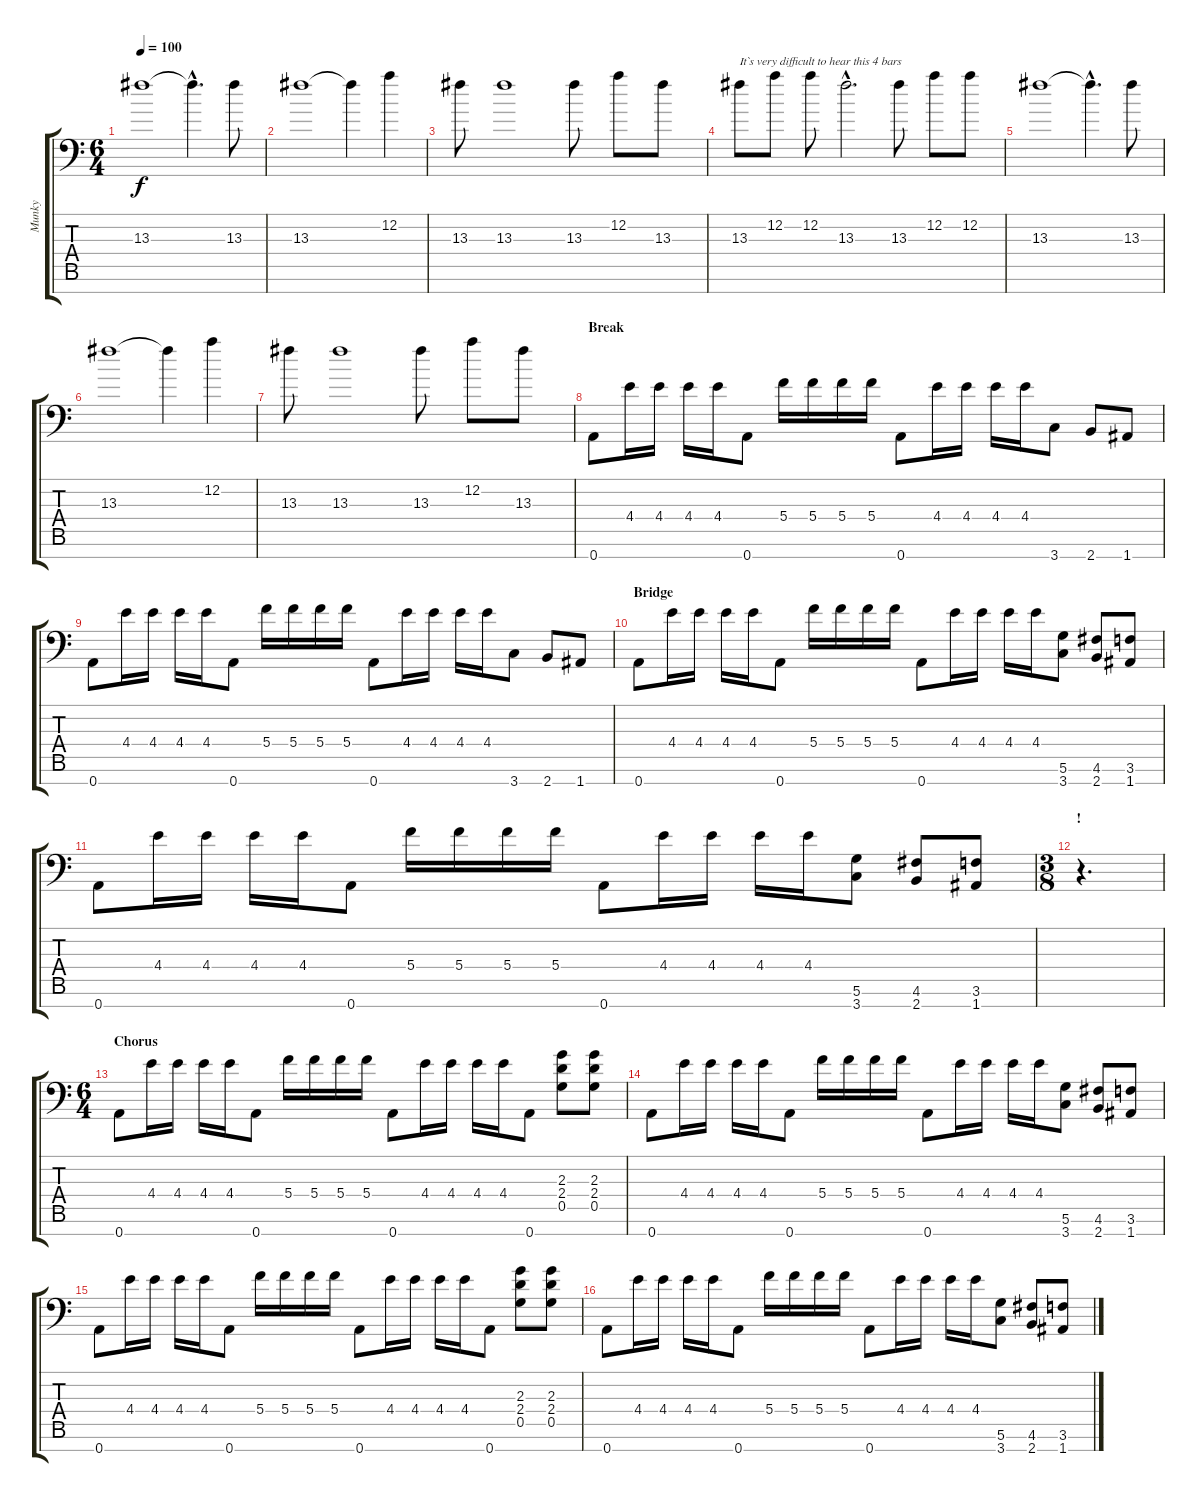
\track ("Munky" "Munky") {instrument overdrivenguitar}
\staff {score tabs}
\tuning (D4 A3 F3 C3 G2 D2 A1) {hide}
\ts (6 4)
\tempo 100
\clef f4
\ks c
13.3.1{dy f} 13.3{hac t}.4{d} 13.3.8 |
13.3.1 13.3{t}.4 12.2.4 |
13.3.8 13.3.1 13.3.8 12.2.8 13.3.8 |
13.3.8{txt "It`s very difficult to hear this 4 bars" volume 6} 12.2.8 12.2.8 13.3{hac}.2{d} 13.3.8 12.2.8 12.2.8 |
13.3.1 13.3{hac t}.4{d} 13.3.8 |
13.3.1 13.3{t}.4 12.2.4 |
13.3.8 13.3.1 13.3.8 12.2.8 13.3.8 |
\section ("" "Break")
0.7.8{volume 10 balance 8} 4.4.16 4.4.16 4.4.16 4.4.16 0.7.8 5.4.16 5.4.16 5.4.16 5.4.16 0.7.8 4.4.16 4.4.16 4.4.16 4.4.16 3.7.8 2.7.8 1.7.8 |
0.7.8 4.4.16 4.4.16 4.4.16 4.4.16 0.7.8 5.4.16 5.4.16 5.4.16 5.4.16 0.7.8 4.4.16 4.4.16 4.4.16 4.4.16 3.7.8 2.7.8 1.7.8 |
\section ("" "Bridge")
0.7.8{volume 12 balance 16 instrument overdrivenguitar} 4.4.16 4.4.16 4.4.16 4.4.16 0.7.8 5.4.16 5.4.16 5.4.16 5.4.16 0.7.8 4.4.16 4.4.16 4.4.16 4.4.16 (5.6 3.7).8 (4.6 2.7).8 (3.6 1.7).8 |
0.7.8 4.4.16 4.4.16 4.4.16 4.4.16 0.7.8 5.4.16 5.4.16 5.4.16 5.4.16 0.7.8 4.4.16 4.4.16 4.4.16 4.4.16 (5.6 3.7).8 (4.6 2.7).8 (3.6 1.7).8 |
\ts (3 8)
\section ("" "!")
r.4{d} |
\ts (6 4)
\section ("" "Chorus")
0.7.8 4.4.16 4.4.16 4.4.16 4.4.16 0.7.8 5.4.16 5.4.16 5.4.16 5.4.16 0.7.8 4.4.16 4.4.16 4.4.16 4.4.16 0.7.8 (2.3 2.4 0.5).8 (2.3 2.4 0.5).8 |
0.7.8 4.4.16 4.4.16 4.4.16 4.4.16 0.7.8 5.4.16 5.4.16 5.4.16 5.4.16 0.7.8 4.4.16 4.4.16 4.4.16 4.4.16 (5.6 3.7).8 (4.6 2.7).8 (3.6 1.7).8 |
0.7.8 4.4.16 4.4.16 4.4.16 4.4.16 0.7.8 5.4.16 5.4.16 5.4.16 5.4.16 0.7.8 4.4.16 4.4.16 4.4.16 4.4.16 0.7.8 (2.3 2.4 0.5).8 (2.3 2.4 0.5).8 |
0.7.8 4.4.16 4.4.16 4.4.16 4.4.16 0.7.8 5.4.16 5.4.16 5.4.16 5.4.16 0.7.8 4.4.16 4.4.16 4.4.16 4.4.16 (5.6 3.7).8 (4.6 2.7).8 (3.6 1.7).8
